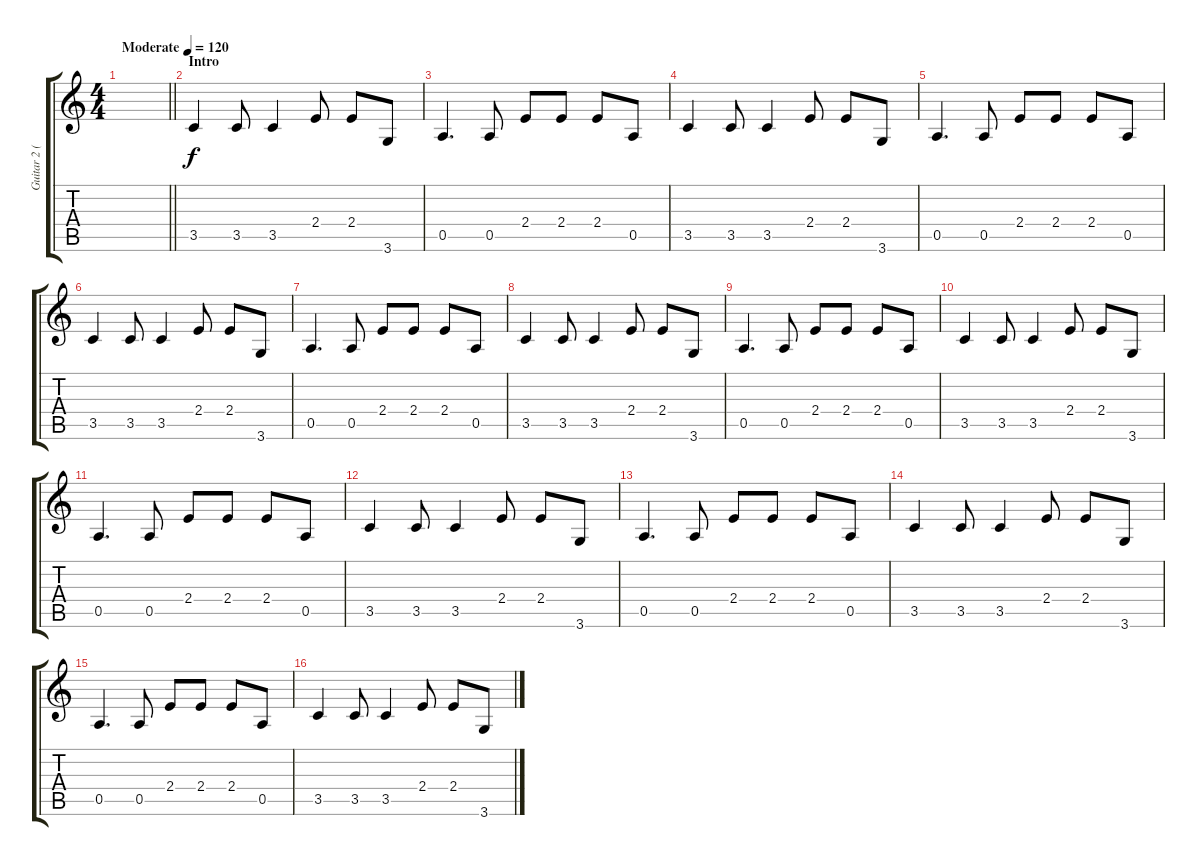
\track ("Guitar 2 (Nick McCarthy)" "Guitar 2 (") {instrument electricguitarclean}
\staff {score tabs}
\tuning (E4 B3 G3 D3 A2 E2) {hide}
\ts (4 4)
\tempo (120 "Moderate")
\clef g2
\barLineRight lightlight
\ks c
|
\section ("" "Intro")
3.5.4 3.5.8 3.5.4 2.4.8 2.4.8 3.6.8 |
0.5.4{d} 0.5.8 2.4.8 2.4.8 2.4.8 0.5.8 |
3.5.4 3.5.8 3.5.4 2.4.8 2.4.8 3.6.8 |
0.5.4{d} 0.5.8 2.4.8 2.4.8 2.4.8 0.5.8 |
3.5.4 3.5.8 3.5.4 2.4.8 2.4.8 3.6.8 |
0.5.4{d} 0.5.8 2.4.8 2.4.8 2.4.8 0.5.8 |
3.5.4 3.5.8 3.5.4 2.4.8 2.4.8 3.6.8 |
0.5.4{d} 0.5.8 2.4.8 2.4.8 2.4.8 0.5.8 |
3.5.4 3.5.8 3.5.4 2.4.8 2.4.8 3.6.8 |
0.5.4{d} 0.5.8 2.4.8 2.4.8 2.4.8 0.5.8 |
3.5.4 3.5.8 3.5.4 2.4.8 2.4.8 3.6.8 |
0.5.4{d} 0.5.8 2.4.8 2.4.8 2.4.8 0.5.8 |
3.5.4 3.5.8 3.5.4 2.4.8 2.4.8 3.6.8 |
0.5.4{d} 0.5.8 2.4.8 2.4.8 2.4.8 0.5.8 |
3.5.4 3.5.8 3.5.4 2.4.8 2.4.8 3.6.8
